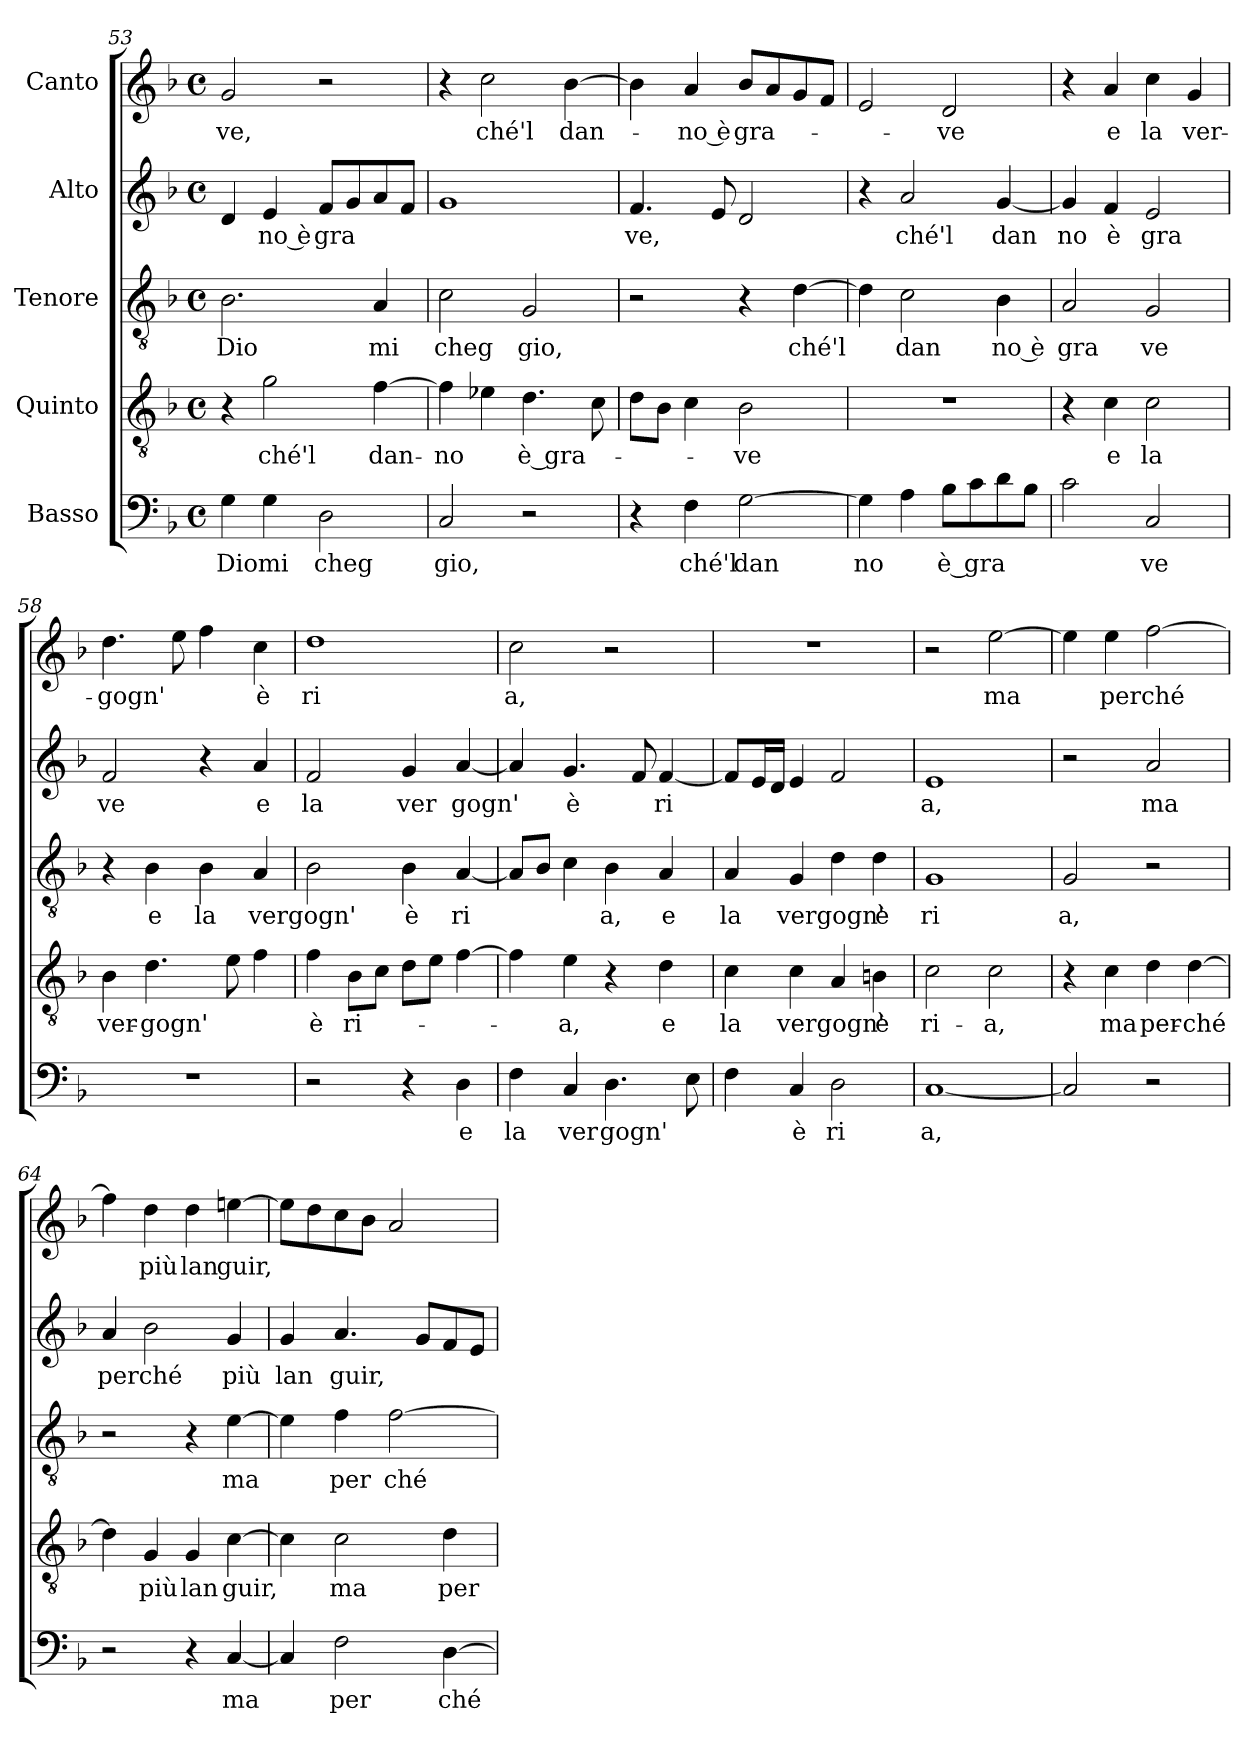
**kern	**text	**kern	**text	**kern	**text	**kern	**text	**kern	**text
*part5	*part5	*part4	*part4	*part3	*part3	*part2	*part2	*part1	*part1
*staff5	*staff5	*staff4	*staff4	*staff3	*staff3	*staff2	*staff2	*staff1	*staff1
*I"Basso	*	*I"Quinto	*	*I"Tenore	*	*I"Alto	*	*I"Canto	*
*clefF4	*	*clefGv2	*	*clefGv2	*	*clefG2	*	*clefG2	*
*k[b-]	*	*k[b-]	*	*k[b-]	*	*k[b-]	*	*k[b-]	*
*F:	*	*F:	*	*F:	*	*F:	*	*F:	*
*M4/4	*	*M4/4	*	*M4/4	*	*M4/4	*	*M4/4	*
*met(c)	*	*met(c)	*	*met(c)	*	*met(c)	*	*met(c)	*
=53	=53	=53	=53	=53	=53	=53	=53	=53	=53
!	!LO:LY:b:cj	!	!	!	!LO:LY:b:cj	!	!	!	!LO:LY:b:cj
4G\	Dio	4r	.	2.B-\	Dio	4d/	.	2g/	-ve,
!	!LO:LY:b:cj	!	!LO:LY:b:cj	!	!	!	!LO:LY:b:rj	!	!
4G\	mi	2g\	ché'l	.	.	4e/	no è	.	.
!	!LO:LY:b:cj	!	!	!	!	!	!LO:LY:b	!	!
2D\	cheg	.	.	.	.	8f/L	gra	2r	.
.	.	.	.	.	.	8g/	.	.	.
!	!	!	!LO:LY:b	!	!LO:LY:b:cj	!	!	!	!
.	.	[>4f\	dan-	4A/	mi	8a/	.	.	.
.	.	.	.	.	.	8f/J	.	.	.
=54	=54	=54	=54	=54	=54	=54	=54	=54	=54
!	!LO:LY:b:cj	!	!LO:LY:b	!	!LO:LY:b:cj	!	!	!	!
2C/	gio,	4f\]	-no	2c\	cheg	1g	.	4r	.
!	!	!	!	!	!	!	!	!	!LO:LY:b:cj
.	.	4e-X\	.	.	.	.	.	2cc\	ché'l
!	!	!	!LO:LY:b:rj	!	!LO:LY:b:cj	!	!	!	!
2r	.	4.d\	è gra-	2G/	gio,	.	.	.	.
!	!	!	!	!	!	!	!	!	!LO:LY:b
.	.	.	.	.	.	.	.	[>4b-\	dan-
.	.	8c\	.	.	.	.	.	.	.
=55	=55	=55	=55	=55	=55	=55	=55	=55	=55
!	!	!	!	!	!	!	!LO:LY:b	!	!
4r	.	8d\L	.	2r	.	4.f/	ve,	4b-\]	.
.	.	8B-\J	.	.	.	.	.	.	.
!	!LO:LY:b:cj	!	!	!	!	!	!	!	!LO:LY:b:rj
4F\	ché'l	4c\	.	.	.	.	.	4a/	-no è
.	.	.	.	.	.	8e/	.	.	.
!	!LO:LY:b	!	!LO:LY:b:cj	!	!	!	!	!	!LO:LY:b
[>2G\	dan	2B-\	-ve	4r	.	2d/	.	8b-/L	gra-
.	.	.	.	.	.	.	.	8a/	.
!	!	!	!	!	!LO:LY:b	!	!	!	!
.	.	.	.	[>4d\	ché'l	.	.	8g/	.
.	.	.	.	.	.	.	.	8f/J	.
=56	=56	=56	=56	=56	=56	=56	=56	=56	=56
!	!LO:LY:b	!	!	!	!	!	!	!	!
4G\]	no	1r	.	4d\]	.	4r	.	2e/	.
!	!	!	!	!	!LO:LY:b:cj	!	!LO:LY:b:cj	!	!
4A\	.	.	.	2c\	dan	2a/	ché'l	.	.
!	!LO:LY:b:rj	!	!	!	!	!	!	!	!LO:LY:b:cj
8B-\L	è gra	.	.	.	.	.	.	2d/	-ve
8c\	.	.	.	.	.	.	.	.	.
!	!	!	!	!	!LO:LY:b:rj	!	!LO:LY:b	!	!
8d\	.	.	.	4B-\	no è	[<4g/	dan	.	.
8B-\J	.	.	.	.	.	.	.	.	.
=57	=57	=57	=57	=57	=57	=57	=57	=57	=57
!	!	!	!	!	!LO:LY:b:cj	!	!LO:LY:b	!	!
2c\	.	4r	.	2A/	gra	4g/]	no	4r	.
!	!	!	!LO:LY:b:cj	!	!	!	!LO:LY:b	!	!LO:LY:b:cj
.	.	4c\	e	.	.	4f/	è	4a/	e
!	!LO:LY:b:cj	!	!LO:LY:b:cj	!	!LO:LY:b:cj	!	!LO:LY:b:cj	!	!LO:LY:b:cj
2C/	ve	2c\	la	2G/	ve	2e/	gra	4cc\	la
!	!	!	!	!	!	!	!	!	!LO:LY:b:cj
.	.	.	.	.	.	.	.	4g/	ver-
!!LO:LB:g=z
=58	=58	=58	=58	=58	=58	=58	=58	=58	=58
!	!	!	!LO:LY:b:cj	!	!	!	!LO:LY:b:cj	!	!LO:LY:b
1r	.	4B-\	ver-	4r	.	2f/	ve	4.dd\	-gogn'
!	!	!	!LO:LY:b	!	!LO:LY:b:cj	!	!	!	!
.	.	4.d\	-gogn'	4B-\	e	.	.	.	.
.	.	.	.	.	.	.	.	8ee\	.
!	!	!	!	!	!LO:LY:b:cj	!	!	!	!
.	.	.	.	4B-\	la	4r	.	4ff\	.
.	.	8e\	.	.	.	.	.	.	.
!	!	!	!	!	!LO:LY:b	!	!LO:LY:b:cj	!	!LO:LY:b:cj
.	.	4f\	.	4A/	vergogn'	4a/	e	4cc\	è
=59	=59	=59	=59	=59	=59	=59	=59	=59	=59
!	!	!	!LO:LY:b:cj	!	!	!	!LO:LY:b:cj	!	!LO:LY:b:cj
2r	.	4f\	è	2B-\	.	2f/	la	1dd	ri
!	!	!	!LO:LY:b:cj	!	!	!	!	!	!
.	.	8B-\L	ri-	.	.	.	.	.	.
.	.	8c\J	.	.	.	.	.	.	.
!	!	!	!	!	!LO:LY:b:cj	!	!LO:LY:b:cj	!	!
4r	.	8d\L	.	4B-\	è	4g/	ver	.	.
.	.	8e\J	.	.	.	.	.	.	.
!	!LO:LY:b:cj	!	!	!	!LO:LY:b:cj	!	!LO:LY:b	!	!
4D\	e	[>4f\	.	[<4A/	ri	[<4a/	gogn'	.	.
=60	=60	=60	=60	=60	=60	=60	=60	=60	=60
!	!LO:LY:b:cj	!	!	!	!	!	!	!	!LO:LY:b:cj
4F\	la	4f\]	.	8A/L]	.	4a/]	.	2cc\	a,
.	.	.	.	8B-/J	.	.	.	.	.
!	!LO:LY:b:cj	!	!LO:LY:b:cj	!	!	!	!LO:LY:b:cj	!	!
4C/	ver	4e\	-a,	4c\	.	4.g/	è	.	.
!	!LO:LY:b	!	!	!	!LO:LY:b:cj	!	!	!	!
4.D\	gogn'	4r	.	4B-\	a,	.	.	2r	.
.	.	.	.	.	.	8f/	.	.	.
!	!	!	!LO:LY:b:cj	!	!LO:LY:b:cj	!	!LO:LY:b:cj	!	!
.	.	4d\	e	4A/	e	[<4f/	ri	.	.
8E\	.	.	.	.	.	.	.	.	.
=61	=61	=61	=61	=61	=61	=61	=61	=61	=61
!	!	!	!LO:LY:b:cj	!	!LO:LY:b:cj	!	!	!LO:N:vis=1	!
4F\	.	4c\	la	4A/	la	8f/L]	.	1r	.
.	.	.	.	.	.	16e/	.	.	.
.	.	.	.	.	.	16d/J	.	.	.
!	!LO:LY:b:cj	!	!LO:LY:b	!	!LO:LY:b	!	!	!	!
4C/	è	4c\	vergogn'	4G/	vergogn'	4e/	.	.	.
!	!LO:LY:b:cj	!	!	!	!	!	!	!	!
2D\	ri	4A/	.	4d\	.	2f/	.	.	.
!	!	!	!LO:LY:b:cj	!	!LO:LY:b:cj	!	!	!	!
.	.	4Bn\	è	4d\	è	.	.	.	.
=62	=62	=62	=62	=62	=62	=62	=62	=62	=62
!	!LO:LY:b:cj	!	!LO:LY:b:cj	!	!LO:LY:b:cj	!	!LO:LY:b:cj	!	!
[<1C	a,	2c\	ri-	1G	ri	1e	a,	2r	.
!	!	!	!LO:LY:b:cj	!	!	!	!	!	!LO:LY:b
.	.	2c\	-a,	.	.	.	.	[>2ee\	ma
=63	=63	=63	=63	=63	=63	=63	=63	=63	=63
!	!	!	!	!	!LO:LY:b:cj	!	!	!	!
2C/]	.	4r	.	2G/	a,	2r	.	4ee\]	.
!	!	!	!LO:LY:b:cj	!	!	!	!	!	!LO:LY:b:cj
.	.	4c\	ma	.	.	.	.	4ee\	per
!	!	!	!LO:LY:b:cj	!	!	!	!LO:LY:b:cj	!	!LO:LY:b
2r	.	4d\	per-	2r	.	2a/	ma	[>2ff\	ché
!	!	!	!LO:LY:b	!	!	!	!	!	!
.	.	[>4d\	-ché	.	.	.	.	.	.
=64	=64	=64	=64	=64	=64	=64	=64	=64	=64
!	!	!	!	!	!	!	!LO:LY:b:cj	!	!
2r	.	4d\]	.	2r	.	4a/	perché	4ff\]	.
!	!	!	!LO:LY:b:cj	!	!	!	!	!	!LO:LY:b:cj
.	.	4G/	più	.	.	2b-\	.	4dd\	più
!	!	!	!LO:LY:b:cj	!	!	!	!	!	!LO:LY:b:cj
4r	.	4G/	lan	4r	.	.	.	4dd\	lan
!	!LO:LY:b	!	!LO:LY:b	!	!LO:LY:b	!	!LO:LY:b:cj	!	!LO:LY:b
[<4C/	ma	[>4c\	guir,	[>4e\	ma	4g/	più	[>4een\	guir,
=65	=65	=65	=65	=65	=65	=65	=65	=65	=65
!	!	!	!	!	!	!	!LO:LY:b:cj	!	!
4C/]	.	4c\]	.	4e\]	.	4g/	lan	8ee\L]	.
.	.	.	.	.	.	.	.	8dd\	.
!	!LO:LY:b:cj	!	!LO:LY:b:cj	!	!LO:LY:b:cj	!	!LO:LY:b	!	!
2F\	per	2c\	ma	4f\	per	4.a/	guir,	8cc\	.
.	.	.	.	.	.	.	.	8b-\J	.
!	!	!	!	!	!LO:LY:b	!	!	!	!
.	.	.	.	[>2f\	ché	.	.	2a/	.
.	.	.	.	.	.	8g/L	.	.	.
!	!LO:LY:b	!	!LO:LY:b:cj	!	!	!	!	!	!
[>4D\	ché	4d\	per-	.	.	8f/	.	.	.
.	.	.	.	.	.	8e/J	.	.	.
=	=	=	=	=	=	=	=	=	=
*-	*-	*-	*-	*-	*-	*-	*-	*-	*-
